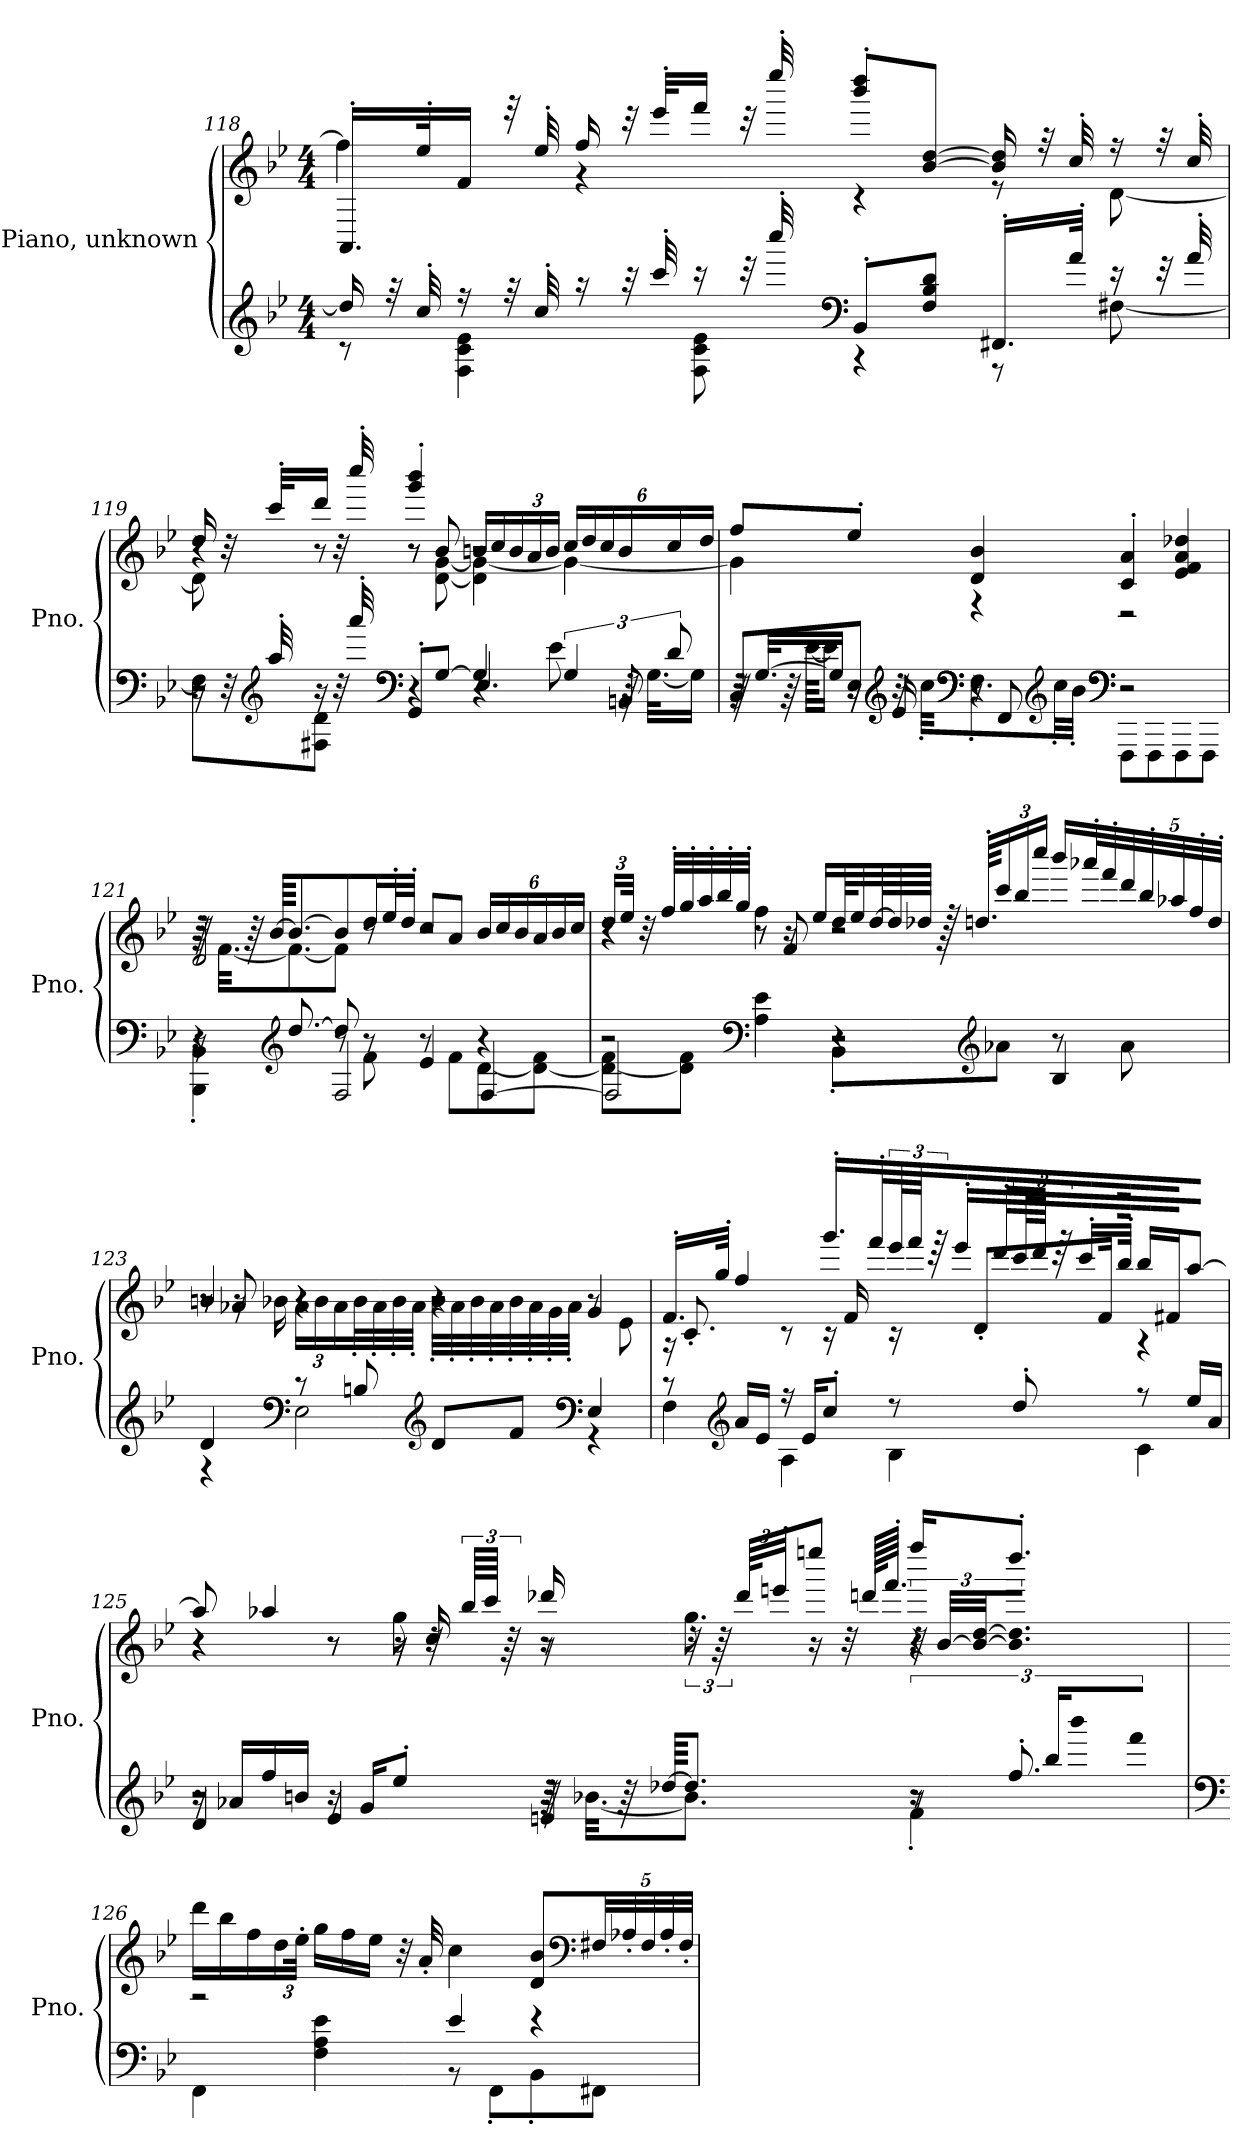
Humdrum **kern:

**kern	**kern
*part1	*part1
*staff2	*staff1
*I"Piano, unknown	*
*I'Pno.	*
!!LO:LB:g=z
*clefG2	*clefG2
*k[b-e-]	*k[b-e-]
*M4/4	*M4/4
=118	=118
*^	*^
16dd/]	8r	16.AA'/LL	4ff\]
32r	.	.	.
32cc'/	.	32ee-'/K	.
16r	4F\ 4c\ 4e-\	16f/JJ	.
32r	.	32r	.
32cc'/	.	32ee-'/	.
16r	.	16ff/	4r
32r	.	32r	.
32ccc'/	.	32eee-'/KLL	.
16r	8F\ 8c\ 8e-\	16fff/JJ	.
32r	.	32r	.
32cccc'/	.	32eeee-'/	.
*clefF4	*	*	*
8BB-'/L	4r	8bbb-/' 8dddd/'L	4r
8F/ 8B-/ 8d/J	.	[8b-/ [8dd/J	.
16.FF#X'/LL	8r	16b-/] 16dd/]	8r
.	.	32r	.
32a'/JJk	.	32cc'/	.
16r	[8F#X\	16r	[8d\
32r	.	32r	.
32a'/	.	32cc'/	.
!!LO:LB:g=z
=119	=119	=119	=119
*	*^	*	*^
16r	8F#\L]	2r	16dd/	8d\]	4r
32r	.	.	32r	.	.
*clefG2	*	*	*	*	*
32aa'/	.	.	32ccc'/KLL	.	.
16r	8F#X\ 8d\J	.	16ddd/JJ	8r	.
32r	.	.	32r	.	.
32aaa'/	.	.	32cccc'/	.	.
*clefF4	*	*	*	*	*
8GG'/L	4r	.	4ggg/' 4bbb-/'	8r	8r
[8G/J	.	.	.	[8d\ [8g\	8b-/
4G/]	4r	4.E-/	16bn/LL	4d\] 4g\_	2r
.	.	.	16cc/	.	.
*	*	*	*Xbrackettup	*	*
.	.	.	24b/	.	.
.	.	.	24a/	.	.
.	.	.	24b/JJ	.	.
6G/	8e-\	.	24cc/LL	4g\_	.
.	.	.	24dd/	.	.
.	.	.	24cc/	.	.
.	64r	8BBn/	24b/	.	.
.	[32.G\KLL	.	.	.	.
12d/	.	.	24cc/	.	.
.	16G\JJ]	.	.	.	.
.	.	.	24dd/JJ	.	.
*	*	*	*	*v	*v
!!LO:LB:g=z
=120	=120	=120	=120	=120
64r	32r	8C/L	8ff/L	4g\]
[32.G/KLL	.	.	.	.
.	64r	.	.	.
.	[64e-\KKLL	.	.	.
16G/JJ]	16e-\JJ]	.	.	.
16r	16r	8E-/J	8ee-'/J	.
*clefG2	*	*	*	*
16e-/	32r	.	.	.
.	32cc'\KKL	.	.	.
*clefF4	*	*	*	*
4r	8.F'\	8r	4d/ 4b-/	4r
.	.	8FF/	.	.
*clefG2	*	*	*	*
.	32cc'\LL	.	.	.
.	32b-'\JJJ	.	.	.
*clefF4	*	*	*	*
2r	8FFF\L	2r	4c/' 4a/'	2r
.	8FFF\	.	.	.
.	8FFF\	.	4e-/ 4f/ 4a/ 4dd-X/	.
.	8FFF\J	.	.	.
!!LO:PB:g=z
=121	=121	=121	=121	=121
*	*	*	*	*^
16r	4BBB-\' 4BB-\'	4r	32r	64r	2d/
.	.	.	.	[32.f\KKL	.
.	.	.	64r	.	.
.	.	.	[64b-/KKKL	.	.
*clefG2	*	*	*	*	*
[8.dd/	.	.	8.b-/_	8.f\_	.
8dd/]	8r	2F/	8b-/]	8f\J]	.
8r	8f\	.	16dd/L	8r	.
.	.	.	32ee-'/L	.	.
.	.	.	32dd'/JJJ	.	.
4e-/	8r	.	8cc/L	2r	2r
.	8f\L	.	8a/J	.	.
4r	[8d\	[4F/	24b-/LL	.	.
.	.	.	24cc/	.	.
.	.	.	24b-/	.	.
.	8d\_ 8f\J	.	24a/	.	.
.	.	.	24b-/	.	.
.	.	.	24cc/JJ	.	.
!!LO:LB:g=z	!!	!!
=122	=122	=122	=122	=122	=122
2r	8d\_ 8f\L	2F/]	24dd/LL	4r	4r
.	.	.	48ee-/JJk	.	.
.	.	.	32r	.	.
.	.	.	32ff'/LLL	.	.
.	8d\] 8f\J	.	32gg'/	.	.
.	.	.	32aa'/	.	.
.	.	.	32bb-'/	.	.
.	.	.	32gg'/JJJ	.	.
*clefF4	*	*	*	*	*
.	4A\ 4e-\	.	8r	4ff\	8r
.	.	.	16r	.	8f/
.	.	.	16ee-/LL	.	.
4r	8BB-'\L	2r	64dd/KL	2r	2r
.	.	.	32ee-/	.	.
.	.	.	[64dd/L	.	.
.	.	.	64dd/]	.	.
.	.	.	64dd-X/JJJJ	.	.
.	.	.	128r	.	.
.	.	.	64.ddn'/KKLL	.	.
*clefG2	*	*	*	*	*
.	8a-X\J	.	24ccc/	.	.
.	.	.	24bb-/	.	.
.	.	.	24cccc/JJ	.	.
4B-/	8r	.	16bbb-/LL	.	.
.	.	.	32aaa-X'/L	.	.
.	.	.	32fff'/	.	.
.	8a-\	.	40ddd/	.	.
.	.	.	40bb-'/	.	.
.	.	.	40aa-X/	.	.
.	.	.	40ff'/	.	.
.	.	.	40dd'/JJJ	.	.
*	*v	*v	*	*	*
!!LO:LB:g=z	!!	!!
=123	=123	=123	=123	=123
4d/	4r	4bn/	8r	8r
.	.	.	16r	8a-X/
.	.	.	16b-X\	.
*clefF4	*	*	*	*
8r	2E-\	4r	24a-\LL	4r
.	.	.	24b-\	.
.	.	.	24a-\	.
8Bn/	.	.	32b-'\L	.
.	.	.	32a-'\	.
.	.	.	32b-'\	.
.	.	.	32a-'\JJJ	.
*clefG2	*	*	*	*
8d/L	.	2r	32b-'\LLL	4r
.	.	.	32a-'\	.
.	.	.	32b-'\	.
.	.	.	32a-'\	.
8f/J	.	.	32b-'\	.
.	.	.	32a-'\	.
.	.	.	32g'\	.
.	.	.	32a-'\JJJ	.
*clefF4	*	*	*	*
4E-/	4r	.	8r	4g/
.	.	.	8e-\	.
*	*	*	*v	*v
!!LO:LB:g=z
=124	=124	=124	=124
8r	4F\	16.f'/LL	16r
.	.	.	8.c'/
.	.	32gg'/JJk	.
*clefG2	*	*	*
16a/LL	.	4ff/	.
16e-/JJ	.	.	.
16r	4A\	.	8r
16e-/KL	.	.	.
8cc'/J	.	16.ggg'/LL	16r
.	.	.	16f/
.	.	32fff'/L	.
*	*	*brackettup	*
8r	4B-\	96eee-/L	16r
.	.	96fff/JJJJ	.
.	.	96r	.
.	.	16eee-'/LL	.
.	.	.	8d'/L
.	.	32ddd'/L	.
8dd'/	.	96ccc/L	.
.	.	96ddd/JJJJ	.
.	.	96r	.
.	.	16ccc'/LL	.
.	.	.	16f/Jk
.	.	32bb-'/JJk	.
8r	4c\	16bb-/LL	4r
.	.	16f#X/J	.
16ee-/LL	.	[8aa/J	.
16a/JJ	.	.	.
!!LO:LB:g=z
=125	=125	=125	=125
*	*^	*	*^
16r	2r	4d/	8aa/]	4r	4r
16a-X/LL	.	.	.	.	.
16ff/	.	.	4aa-X/	.	.
16bn/JJ	.	.	.	.	.
16r	.	4e-/	.	8r	8r
16g/KL	.	.	.	.	.
8ee-'/J	.	.	16r	8gg\	16r
.	.	.	32r	.	16cc/
.	.	.	96bb-/LLLL	.	.
.	.	.	96ccc/JJJJ	.	.
.	.	.	96r	.	.
32r	64r	4en/	16ddd-X/	16r	8r
.	[32.b-X\KKL	.	.	.	.
64r	.	.	.	.	.
[64dd-X/KKKL	.	.	.	.	.
8.dd-/J]	8.b-\J]	.	48r	8.gg\	.
.	.	.	96r	.	.
.	.	.	96ddd-/KLLL	.	.
.	.	.	48eeen'/JJ	.	.
.	.	.	8eeeen/J	.	16r
.	.	.	.	.	32r
.	.	.	.	.	128dddn/KLLLL
.	.	.	.	.	64.fff'/JJJJ
12r	4f'\	16r	48r	4r	16ffff/KL
.	.	.	[48b-/LLL	.	.
.	.	.	48b-/_ [48dd/JJ	.	.
.	.	8.ff'/	8.b-/] 8.dd/]J	.	8.dddd'/J
24bb-/LL	.	.	.	.	.
16bbb-/	.	.	.	.	.
16fff/JJ	.	.	.	.	.
*v	*v	*v	*	*	*
*	*v	*v	*v
!!LO:LB:g=z
=126	=126
*clefF4	*
*^	*
2r	4FF\	16ddd\LL
.	.	16bb-\
.	.	16ff\
*	*	*Xbrackettup
.	.	24dd\
.	.	48ee-'\JJk
.	4F\ 4A\ 4e-\	16gg\LL
.	.	16ff\
.	.	16ee-\JJ
.	.	32r
.	.	32a'/
4e-/	8r	4cc\
.	8FF'\L	.
4r	8BB-'\	8d/ 8b-/L
*	*	*clefF4
.	8FF#X\J	40F#X/LL
.	.	40A-X'/
.	.	40F#/
.	.	40A-'/
.	.	40F#'/JJJ
*v	*v	*
=	=
*-	*-
